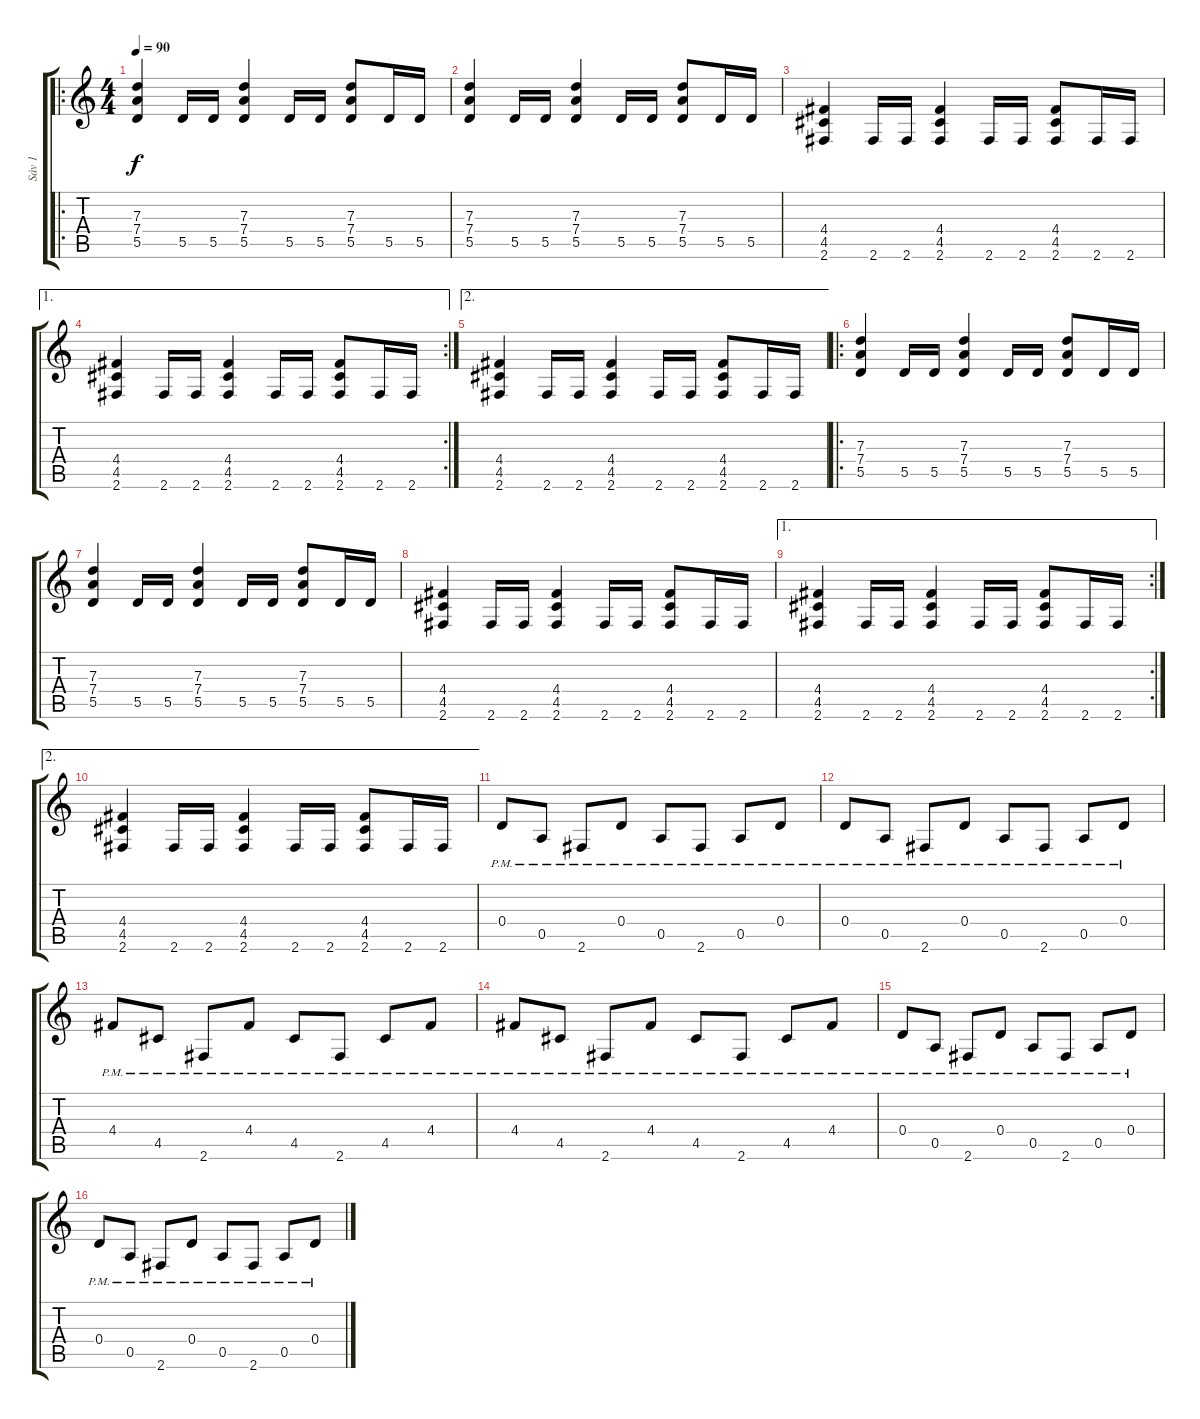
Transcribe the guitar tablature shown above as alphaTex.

\track ("Sáv 1" "Sáv 1") {instrument distortionguitar}
\staff {score tabs}
\tuning (E4 B3 G3 D3 A2 E2) {hide}
\ro
\ts (4 4)
\tempo 90
\clef g2
\ks c
(7.3 7.4 5.5).4{dy f} 5.5.16 5.5.16 (7.3 7.4 5.5).4 5.5.16 5.5.16 (7.3 7.4 5.5).8 5.5.16 5.5.16 |
(7.3 7.4 5.5).4 5.5.16 5.5.16 (7.3 7.4 5.5).4 5.5.16 5.5.16 (7.3 7.4 5.5).8 5.5.16 5.5.16 |
(4.4 4.5 2.6).4 2.6.16 2.6.16 (4.4 4.5 2.6).4 2.6.16 2.6.16 (4.4 4.5 2.6).8 2.6.16 2.6.16 |
\ae 1
\rc 2
(4.4 4.5 2.6).4 2.6.16 2.6.16 (4.4 4.5 2.6).4 2.6.16 2.6.16 (4.4 4.5 2.6).8 2.6.16 2.6.16 |
\ae 2
(4.4 4.5 2.6).4 2.6.16 2.6.16 (4.4 4.5 2.6).4 2.6.16 2.6.16 (4.4 4.5 2.6).8 2.6.16 2.6.16 |
\ro
(7.3 7.4 5.5).4 5.5.16 5.5.16 (7.3 7.4 5.5).4 5.5.16 5.5.16 (7.3 7.4 5.5).8 5.5.16 5.5.16 |
(7.3 7.4 5.5).4 5.5.16 5.5.16 (7.3 7.4 5.5).4 5.5.16 5.5.16 (7.3 7.4 5.5).8 5.5.16 5.5.16 |
(4.4 4.5 2.6).4 2.6.16 2.6.16 (4.4 4.5 2.6).4 2.6.16 2.6.16 (4.4 4.5 2.6).8 2.6.16 2.6.16 |
\ae 1
\rc 2
(4.4 4.5 2.6).4 2.6.16 2.6.16 (4.4 4.5 2.6).4 2.6.16 2.6.16 (4.4 4.5 2.6).8 2.6.16 2.6.16 |
\ae 2
(4.4 4.5 2.6).4 2.6.16 2.6.16 (4.4 4.5 2.6).4 2.6.16 2.6.16 (4.4 4.5 2.6).8 2.6.16 2.6.16 |
0.4{pm}.8{instrument electricguitarmuted} 0.5{pm}.8 2.6{pm}.8 0.4{pm}.8 0.5{pm}.8 2.6{pm}.8 0.5{pm}.8 0.4{pm}.8 |
0.4{pm}.8 0.5{pm}.8 2.6{pm}.8 0.4{pm}.8 0.5{pm}.8 2.6{pm}.8 0.5{pm}.8 0.4{pm}.8 |
4.4{pm}.8 4.5{pm}.8 2.6{pm}.8 4.4{pm}.8 4.5{pm}.8 2.6{pm}.8 4.5{pm}.8 4.4{pm}.8 |
4.4{pm}.8 4.5{pm}.8 2.6{pm}.8 4.4{pm}.8 4.5{pm}.8 2.6{pm}.8 4.5{pm}.8 4.4{pm}.8 |
0.4{pm}.8{volume 12} 0.5{pm}.8 2.6{pm}.8 0.4{pm}.8 0.5{pm}.8{volume 11} 2.6{pm}.8 0.5{pm}.8 0.4{pm}.8 |
0.4{pm}.8{volume 10} 0.5{pm}.8 2.6{pm}.8 0.4{pm}.8 0.5{pm}.8{volume 9} 2.6{pm}.8 0.5{pm}.8 0.4{pm}.8
